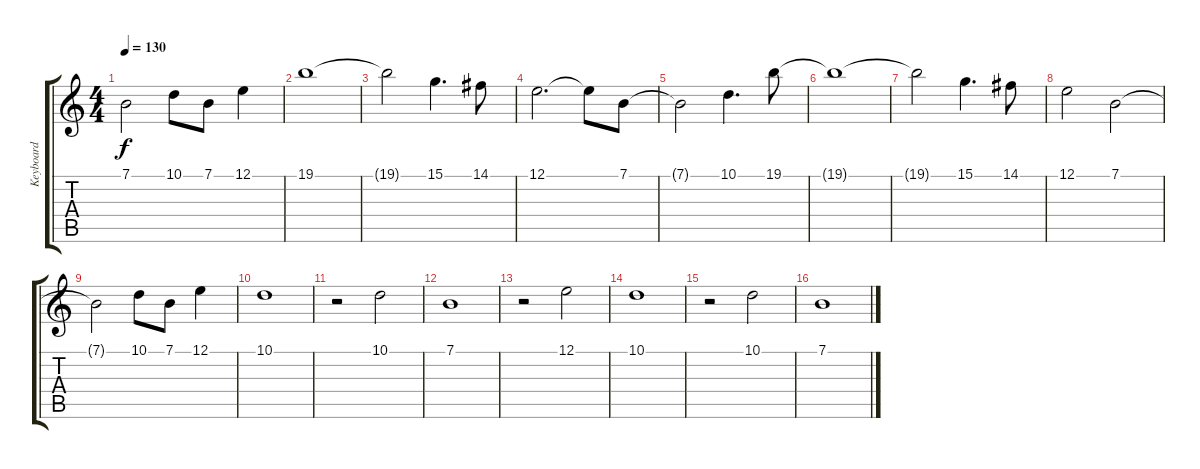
\track ("Keyboard" "Keyboard") {instrument fx4atmosphere}
\staff {score tabs}
\tuning (E4 B3 G3 D3 A2 E2) {hide}
\ts (4 4)
\tempo 130
\clef g2
\ks c
7.1{t}.2{dy f} 10.1.8 7.1.8 12.1.4 |
19.1.1 |
19.1{t}.2 15.1.4{d} 14.1.8 |
12.1.2{d} 12.1{t}.8 7.1.8 |
7.1{t}.2 10.1.4{d} 19.1.8 |
19.1{t}.1 |
19.1{t}.2 15.1.4{d} 14.1.8 |
12.1.2 7.1.2 |
7.1{t}.2 10.1.8 7.1.8 12.1.4 |
10.1.1{instrument pad1newage} |
r.2 10.1.2 |
7.1.1 |
r.2 12.1.2 |
10.1.1 |
r.2 10.1.2 |
7.1.1
